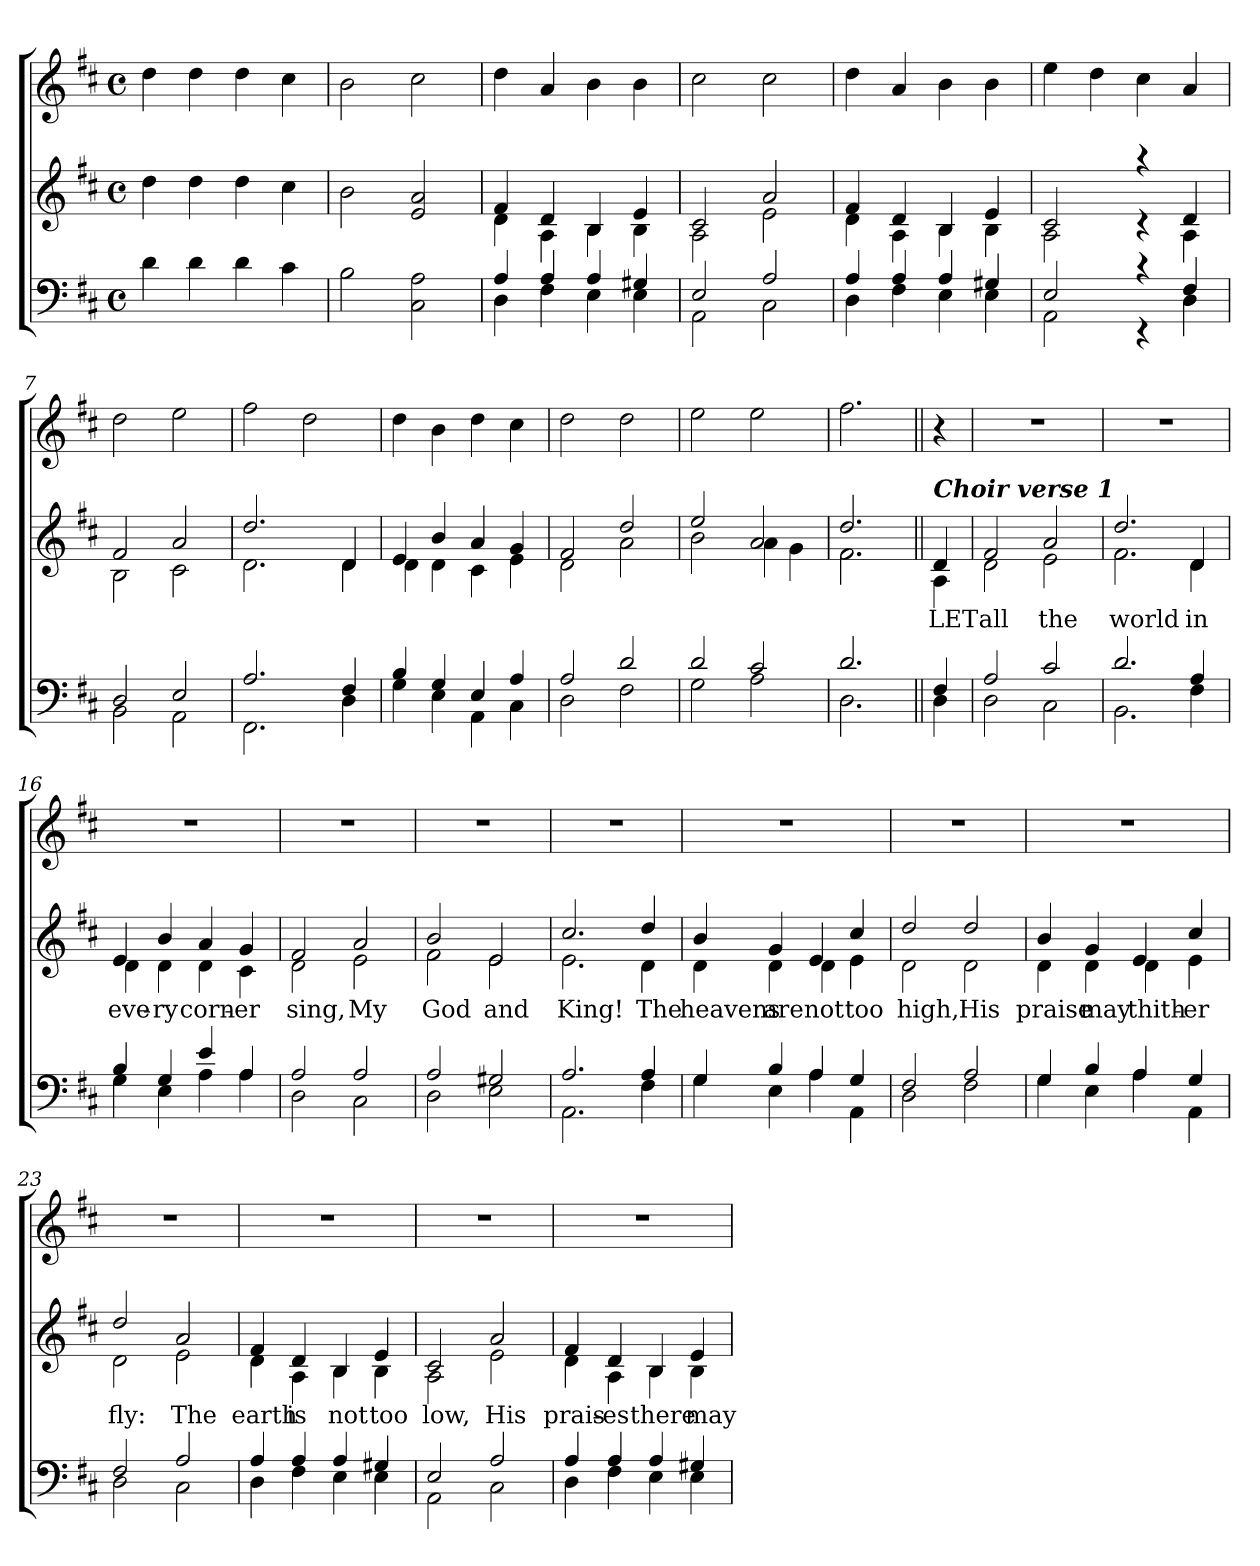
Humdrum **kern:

**kern	**kern	**text	**kern
*part3	*part2	*part2	*part1
*staff3	*staff2	*staff2	*staff1
*clefF4	*clefG2	*	*clefG2
*k[f#c#]	*k[f#c#]	*	*k[f#c#]
*D:	*D:	*	*D:
*M4/4	*M4/4	*	*M4/4
*met(c)	*met(c)	*	*met(c)
=1	=1	=1	=1
4d\	4dd\	.	4dd\
4d\	4dd\	.	4dd\
4d\	4dd\	.	4dd\
4c#\	4cc#\	.	4cc#\
=2	=2	=2	=2
2B\	2b\	.	2b\
2C#\ 2A\	2e/ 2a/	.	2cc#\
=3	=3	=3	=3
*^	*^	*	*
4A/	4D\	4f#/	4d\	.	4dd\
4A/	4F#\	4d/	4A\	.	4a/
4A/	4E\	4B/	4B\	.	4b\
4G#X/	4E\	4e/	4B\	.	4b\
=4	=4	=4	=4	=4	=4
2E/	2AA\	2c#/	2A\	.	2cc#\
2A/	2C#\	2a/	2e\	.	2cc#\
=5	=5	=5	=5	=5	=5
4A/	4D\	4f#/	4d\	.	4dd\
4A/	4F#\	4d/	4A\	.	4a/
4A/	4E\	4B/	4B\	.	4b\
4G#X/	4E\	4e/	4B\	.	4b\
=6	=6	=6	=6	=6	=6
2E/	2AA\	2c#/	2A\	.	4ee\
.	.	.	.	.	4dd\
4rc	4rEE	4raa	4rc	.	4cc#\
4F#/	4D\	4d/	4A\	.	4a/
!!LO:LB:g=z
=7	=7	=7	=7	=7	=7
2D/	2BB\	2f#/	2B\	.	2dd\
2E/	2AA\	2a/	2c#\	.	2ee\
=8	=8	=8	=8	=8	=8
2.A/	2.FF#\	2.dd/	2.d\	.	2ff#\
.	.	.	.	.	2dd\
4F#/	4D\	4d/	4d\	.	.
=9	=9	=9	=9	=9	=9
4B/	4G\	4e/	4d\	.	4dd\
4G/	4E\	4b/	4d\	.	4b\
4E/	4AA\	4a/	4c#\	.	4dd\
4A/	4C#\	4g/	4e\	.	4cc#\
=10	=10	=10	=10	=10	=10
2A/	2D\	2f#/	2d\	.	2dd\
2d/	2F#\	2dd/	2a\	.	2dd\
=11	=11	=11	=11	=11	=11
2d/	2G\	2ee/	2b\	.	2ee\
2c#/	2A\	2a/	4a\	.	2ee\
.	.	.	4g\	.	.
=12	=12	=12	=12	=12	=12
2.d/	2.D\	2.dd/	2.f#\	.	2.ff#\
!!LO:PB:g=z
=13||	=13||	=13||	=13||	=13||	=13||
!	!	!LO:TX:a:Bi:t=Choir verse 1	!	!	!
4F#/	4D\	4d/	4A\	LET	4r
=14	=14	=14	=14	=14	=14
2A/	2D\	2f#/	2d\	all	1r
2c#/	2C#\	2a/	2e\	the	.
=15	=15	=15	=15	=15	=15
2.d/	2.BB\	2.dd/	2.f#\	world	1r
4A/	4F#\	4d/	4d\	in	.
=16	=16	=16	=16	=16	=16
4B/	4G\	4e/	4d\	eve-	1r
4G/	4E\	4b/	4d\	-ry	.
4e/	4A\	4a/	4d\	corn-	.
4A/	4A\	4g/	4c#\	-er	.
=17	=17	=17	=17	=17	=17
2A/	2D\	2f#/	2d\	sing,	1r
2A/	2C#\	2a/	2e\	My	.
=18	=18	=18	=18	=18	=18
2A/	2D\	2b/	2f#\	God	1r
2G#X/	2E\	2e/	2e\	and	.
!!LO:LB:g=z
=19	=19	=19	=19	=19	=19
2.A/	2.AA\	2.cc#/	2.e\	King!	1r
4A/	4F#\	4dd/	4d\	The	.
=20	=20	=20	=20	=20	=20
4G/	4G\	4b/	4d\	heavens	1r
4B/	4E\	4g/	4d\	are	.
4A/	4A\	4e/	4d\	not	.
4G/	4AA\	4cc#/	4e\	too	.
=21	=21	=21	=21	=21	=21
2F#/	2D\	2dd/	2d\	high,	1r
2A/	2F#\	2dd/	2d\	His	.
=22	=22	=22	=22	=22	=22
4G/	4G\	4b/	4d\	praise	1r
4B/	4E\	4g/	4d\	may	.
4A/	4A\	4e/	4d\	thith-	.
4G/	4AA\	4cc#/	4e\	-er	.
=23	=23	=23	=23	=23	=23
2F#/	2D\	2dd/	2d\	fly:	1r
2A/	2C#\	2a/	2e\	The	.
=24	=24	=24	=24	=24	=24
4A/	4D\	4f#/	4d\	earth	1r
4A/	4F#\	4d/	4A\	is	.
4A/	4E\	4B/	4B\	not	.
4G#X/	4E\	4e/	4B\	too	.
!!LO:LB:g=z
=25	=25	=25	=25	=25	=25
2E/	2AA\	2c#/	2A\	low,	1r
2A/	2C#\	2a/	2e\	His	.
=26	=26	=26	=26	=26	=26
4A/	4D\	4f#/	4d\	prais-	1r
4A/	4F#\	4d/	4A\	-es	.
4A/	4E\	4B/	4B\	there	.
4G#X/	4E\	4e/	4B\	may	.
*v	*v	*	*	*	*
*	*v	*v	*	*
=	=	=	=
*-	*-	*-	*-
